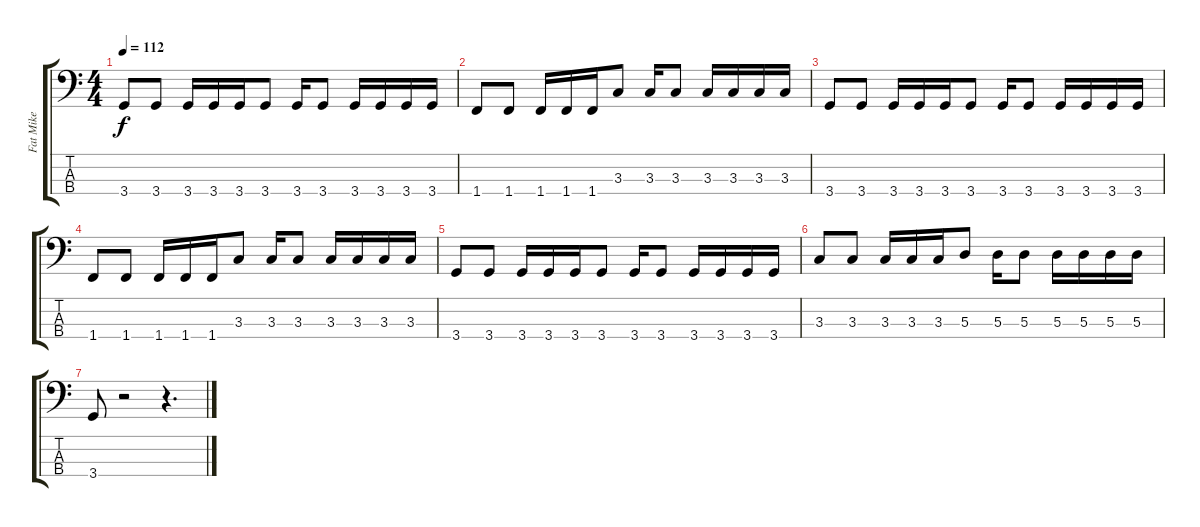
\track ("Fat Mike" "Fat Mike") {instrument electricbasspick}
\staff {score tabs}
\tuning (G2 D2 A1 E1) {hide}
\ts (4 4)
\tempo 112
\clef f4
\ks c
3.4.8{dy f} 3.4.8 3.4.16 3.4.16 3.4.16 3.4.8 3.4.16 3.4.8 3.4.16 3.4.16 3.4.16 3.4.16 |
1.4.8 1.4.8 1.4.16 1.4.16 1.4.16 3.3.8 3.3.16 3.3.8 3.3.16 3.3.16 3.3.16 3.3.16 |
3.4.8 3.4.8 3.4.16 3.4.16 3.4.16 3.4.8 3.4.16 3.4.8 3.4.16 3.4.16 3.4.16 3.4.16 |
1.4.8 1.4.8 1.4.16 1.4.16 1.4.16 3.3.8 3.3.16 3.3.8 3.3.16 3.3.16 3.3.16 3.3.16 |
3.4.8 3.4.8 3.4.16 3.4.16 3.4.16 3.4.8 3.4.16 3.4.8 3.4.16 3.4.16 3.4.16 3.4.16 |
3.3.8 3.3.8 3.3.16 3.3.16 3.3.16 5.3.8 5.3.16 5.3.8 5.3.16 5.3.16 5.3.16 5.3.16 |
3.4.8 r.2 r.4{d}
